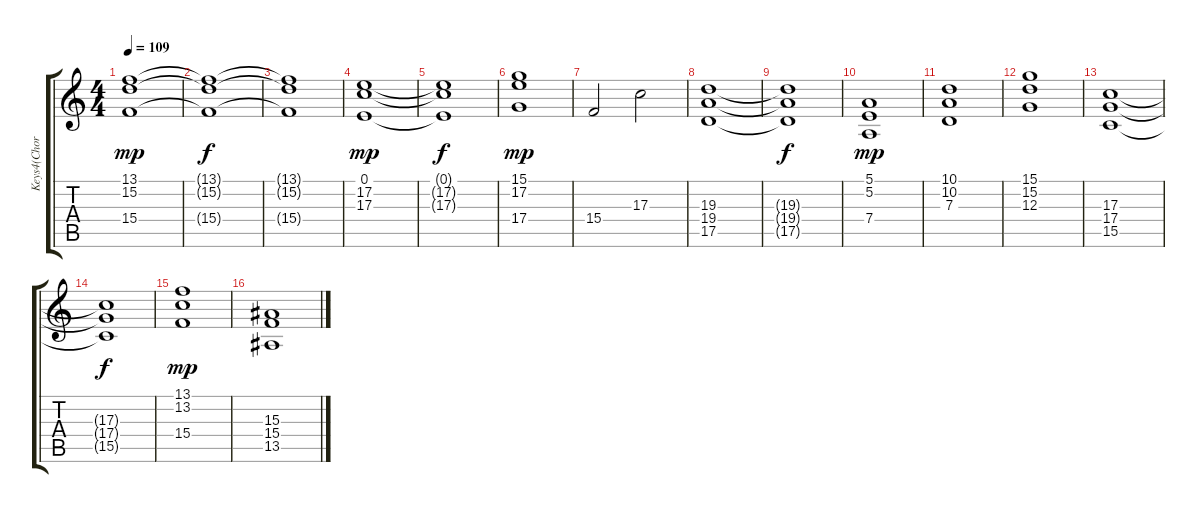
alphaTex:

\track ("Keys4(Chorus)" "Keys4(Chor") {instrument pad4choir}
\staff {score tabs}
\tuning (E4 B3 G3 D3 A2 E2) {hide}
\ts (4 4)
\tempo 109
\clef g2
\ks c
(13.1 15.2 15.4).1{dy mp volume 10} |
(13.1{t} 15.2{t} 15.4{t}).1{dy f} |
(13.1{t} 15.2{t} 15.4{t}).1 |
(0.1 17.2 17.3).1{dy mp} |
(0.1{t} 17.2{t} 17.3{t}).1{dy f} |
(15.1 17.2 17.4).1{dy mp} |
15.4.2 17.3.2 |
(19.3 19.4 17.5).1 |
(19.3{t} 19.4{t} 17.5{t}).1{dy f} |
(5.1 5.2 7.4).1{dy mp} |
(10.1 10.2 7.3).1 |
(15.1 15.2 12.3).1 |
(17.3 17.4 15.5).1 |
(17.3{t} 17.4{t} 15.5{t}).1{dy f} |
(13.1 13.2 15.4).1{dy mp} |
(15.3 15.4 13.5).1
